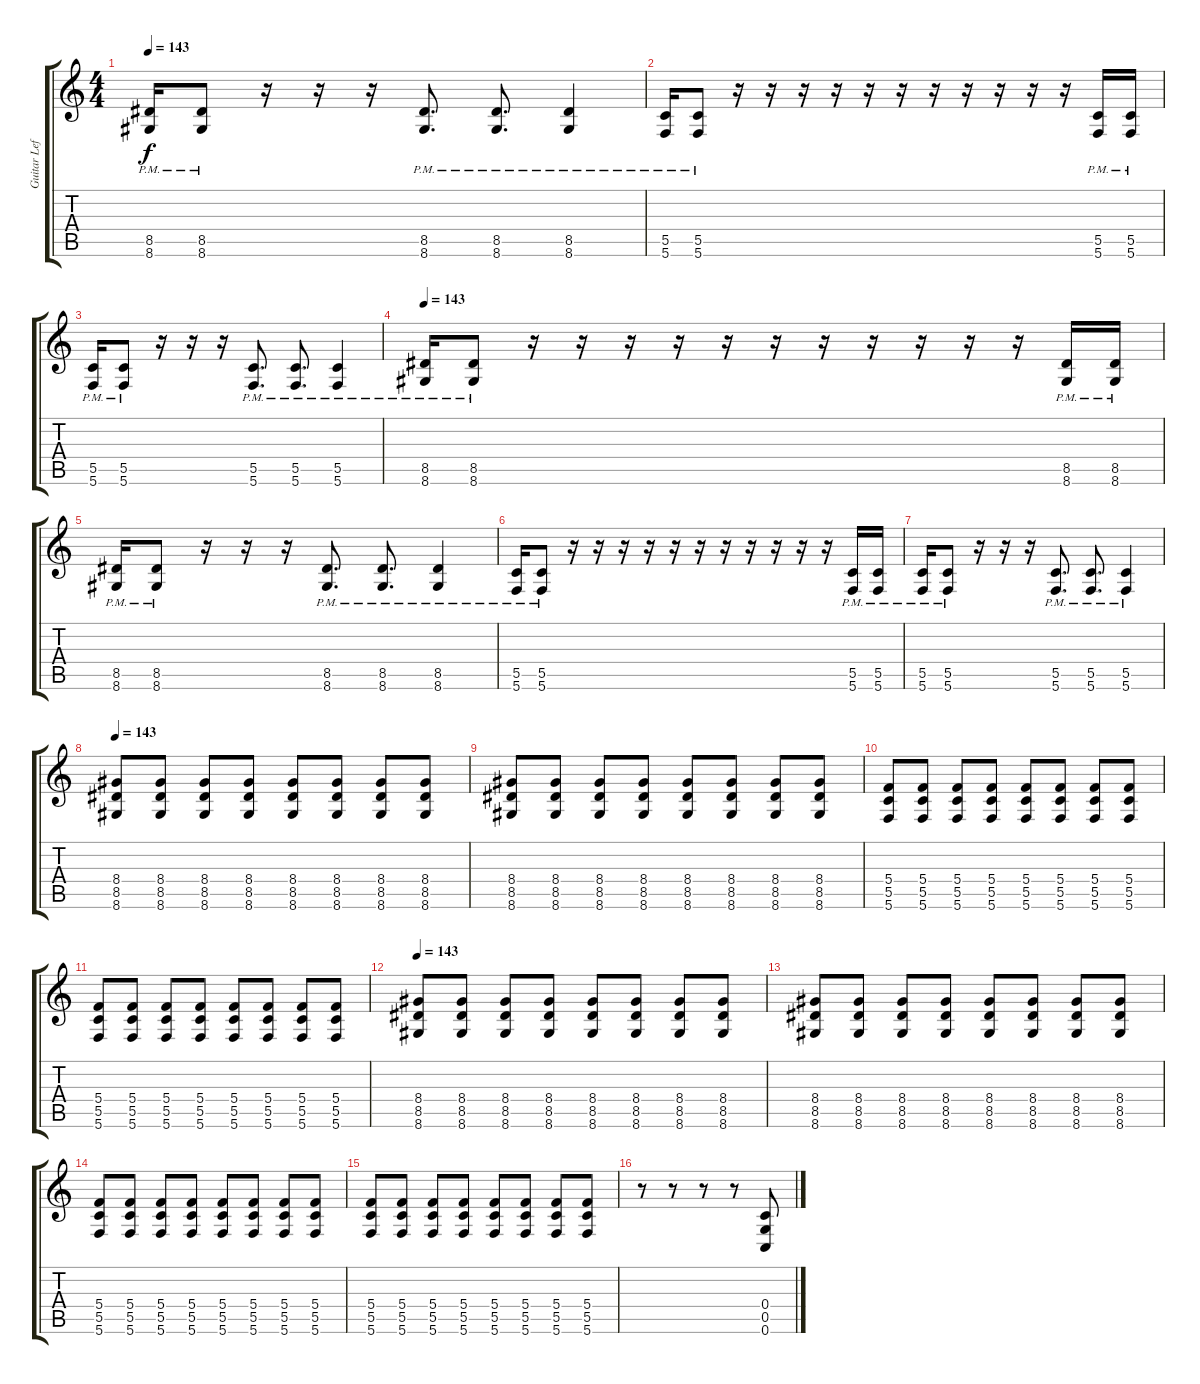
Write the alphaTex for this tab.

\track ("Guitar Left" "Guitar Lef") {instrument distortionguitar}
\staff {score tabs}
\tuning (D4 A3 F3 C3 G2 C2) {hide}
\ts (4 4)
\tempo 143
\clef g2
\ks c
(8.5{pm} 8.6{pm}).16{dy f} (8.5{pm} 8.6{pm}).8 r.16 r.16 r.16 (8.5{pm} 8.6{pm}).8{d} (8.5{pm} 8.6{pm}).8{d} (8.5{pm} 8.6{pm}).4 |
(5.5{pm} 5.6{pm}).16 (5.5{pm} 5.6{pm}).8 r.16 r.16 r.16 r.16 r.16 r.16 r.16 r.16 r.16 r.16 r.16 (5.5{pm} 5.6{pm}).16 (5.5{pm} 5.6{pm}).16 |
(5.5{pm} 5.6{pm}).16 (5.5{pm} 5.6{pm}).8 r.16 r.16 r.16 (5.5{pm} 5.6{pm}).8{d} (5.5{pm} 5.6{pm}).8{d} (5.5{pm} 5.6{pm}).4 |
\tempo 143
(8.5{pm} 8.6{pm}).16 (8.5{pm} 8.6{pm}).8 r.16 r.16 r.16 r.16 r.16 r.16 r.16 r.16 r.16 r.16 r.16 (8.5{pm} 8.6{pm}).16 (8.5{pm} 8.6{pm}).16 |
(8.5{pm} 8.6{pm}).16 (8.5{pm} 8.6{pm}).8 r.16 r.16 r.16 (8.5{pm} 8.6{pm}).8{d} (8.5{pm} 8.6{pm}).8{d} (8.5{pm} 8.6{pm}).4 |
(5.5{pm} 5.6{pm}).16 (5.5{pm} 5.6{pm}).8 r.16 r.16 r.16 r.16 r.16 r.16 r.16 r.16 r.16 r.16 r.16 (5.5{pm} 5.6{pm}).16 (5.5{pm} 5.6{pm}).16 |
(5.5{pm} 5.6{pm}).16 (5.5{pm} 5.6{pm}).8 r.16 r.16 r.16 (5.5{pm} 5.6{pm}).8{d} (5.5{pm} 5.6{pm}).8{d} (5.5{pm} 5.6{pm}).4 |
\tempo 143
(8.4 8.5 8.6).8 (8.4 8.5 8.6).8 (8.4 8.5 8.6).8 (8.4 8.5 8.6).8 (8.4 8.5 8.6).8 (8.4 8.5 8.6).8 (8.4 8.5 8.6).8 (8.4 8.5 8.6).8 |
(8.4 8.5 8.6).8 (8.4 8.5 8.6).8 (8.4 8.5 8.6).8 (8.4 8.5 8.6).8 (8.4 8.5 8.6).8 (8.4 8.5 8.6).8 (8.4 8.5 8.6).8 (8.4 8.5 8.6).8 |
(5.4 5.5 5.6).8 (5.4 5.5 5.6).8 (5.4 5.5 5.6).8 (5.4 5.5 5.6).8 (5.4 5.5 5.6).8 (5.4 5.5 5.6).8 (5.4 5.5 5.6).8 (5.4 5.5 5.6).8 |
(5.4 5.5 5.6).8 (5.4 5.5 5.6).8 (5.4 5.5 5.6).8 (5.4 5.5 5.6).8 (5.4 5.5 5.6).8 (5.4 5.5 5.6).8 (5.4 5.5 5.6).8 (5.4 5.5 5.6).8 |
\tempo 143
(8.4 8.5 8.6).8 (8.4 8.5 8.6).8 (8.4 8.5 8.6).8 (8.4 8.5 8.6).8 (8.4 8.5 8.6).8 (8.4 8.5 8.6).8 (8.4 8.5 8.6).8 (8.4 8.5 8.6).8 |
(8.4 8.5 8.6).8 (8.4 8.5 8.6).8 (8.4 8.5 8.6).8 (8.4 8.5 8.6).8 (8.4 8.5 8.6).8 (8.4 8.5 8.6).8 (8.4 8.5 8.6).8 (8.4 8.5 8.6).8 |
(5.4 5.5 5.6).8 (5.4 5.5 5.6).8 (5.4 5.5 5.6).8 (5.4 5.5 5.6).8 (5.4 5.5 5.6).8 (5.4 5.5 5.6).8 (5.4 5.5 5.6).8 (5.4 5.5 5.6).8 |
(5.4 5.5 5.6).8 (5.4 5.5 5.6).8 (5.4 5.5 5.6).8 (5.4 5.5 5.6).8 (5.4 5.5 5.6).8 (5.4 5.5 5.6).8 (5.4 5.5 5.6).8 (5.4 5.5 5.6).8 |
r.8 r.8 r.8 r.8 (0.4 0.5 0.6).8
